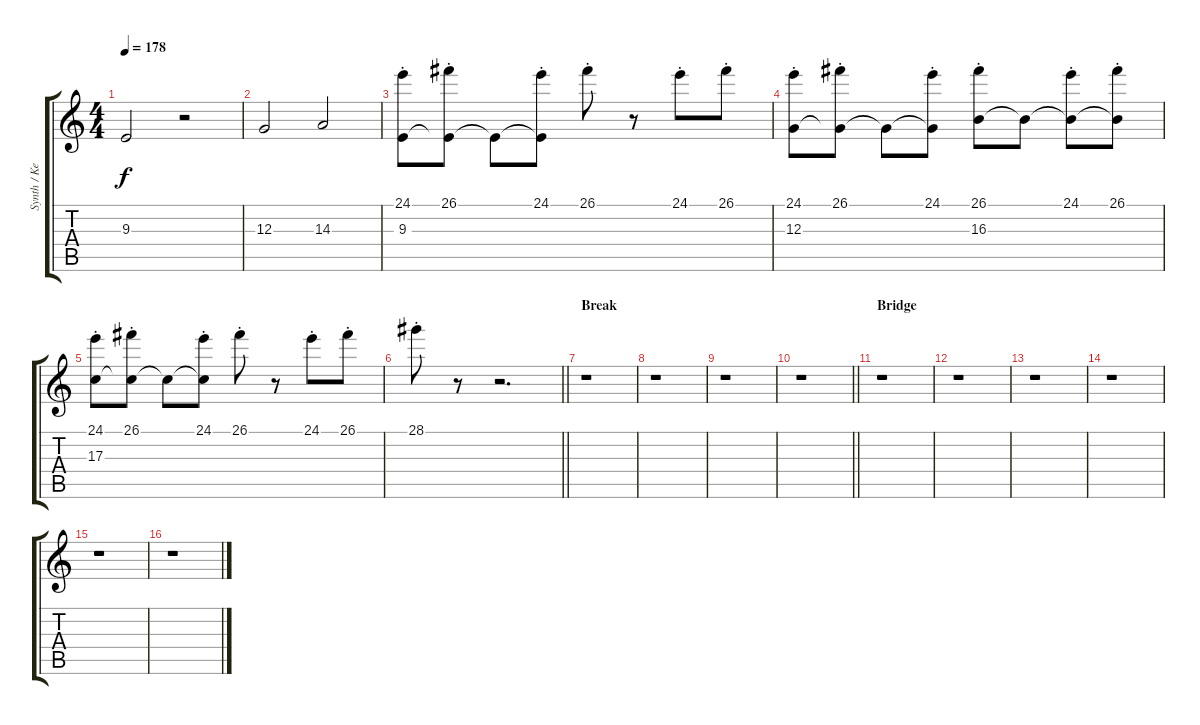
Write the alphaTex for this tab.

\track ("Synth / Keyboard" "Synth / Ke") {instrument lead1square}
\staff {score tabs}
\tuning (E4 B3 G3 D3 A2 E2) {hide}
\ts (4 4)
\tempo 178
\clef g2
\ks c
9.3.2{dy f} r.2 |
12.3.2 14.3.2 |
(24.1{st} 9.3).8 (26.1{st} 9.3{t}).8 9.3{t}.8 (24.1{st} 9.3{t}).8 26.1{st}.8 r.8 24.1{st}.8 26.1{st}.8 |
(24.1{st} 12.3).8 (26.1{st} 12.3{t}).8 12.3{t}.8 (24.1{st} 12.3{t}).8 (26.1{st} 16.3).8 16.3{t}.8 (24.1{st} 16.3{t}).8 (26.1{st} 16.3{t}).8 |
(24.1{st} 17.3).8 (26.1{st} 17.3{t}).8 17.3{t}.8 (24.1{st} 17.3{t}).8 26.1{st}.8 r.8 24.1{st}.8 26.1{st}.8 |
\barLineRight lightlight
28.1{st}.8 r.8 r.2{d} |
\section ("" "Break")
r.1 |
r.1 |
r.1 |
\barLineRight lightlight
r.1 |
\section ("" "Bridge")
r.1 |
r.1 |
r.1 |
r.1 |
r.1 |
r.1
